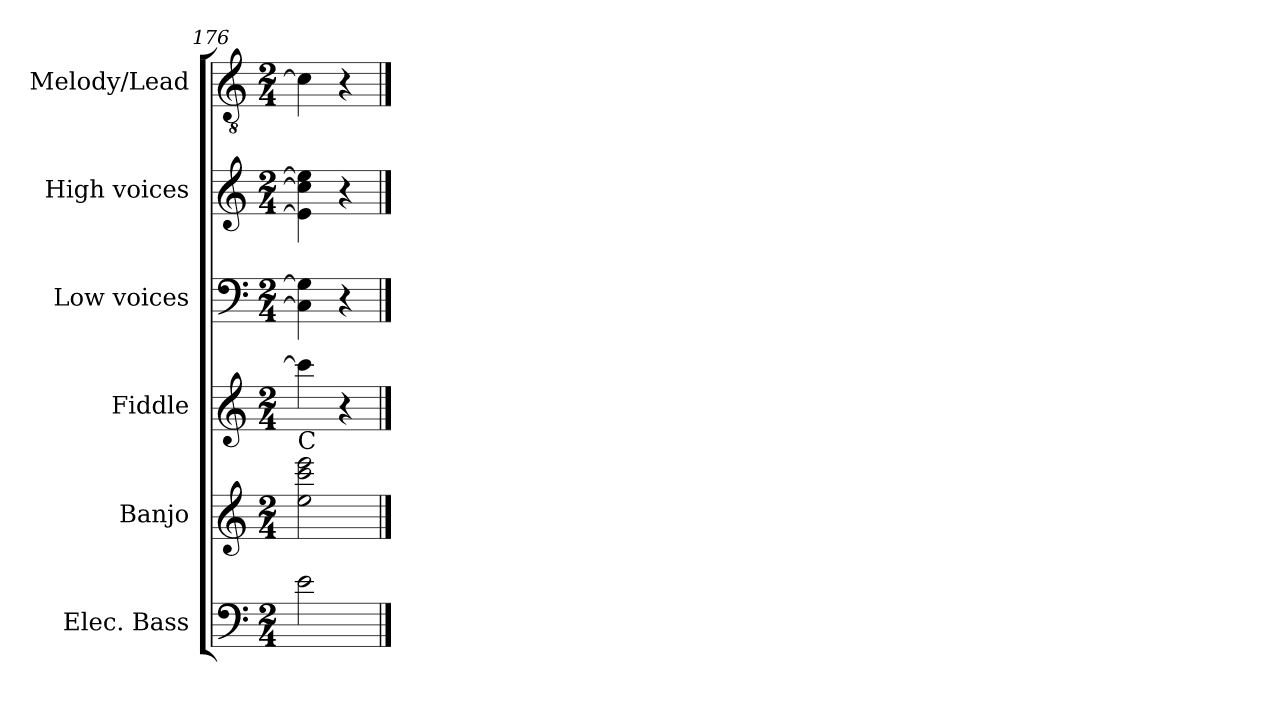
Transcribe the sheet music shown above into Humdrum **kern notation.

**kern	**kern	**kern	**kern	**kern	**kern
*part6	*part5	*part4	*part3	*part2	*part1
*staff6	*staff5	*staff4	*staff3	*staff2	*staff1
*I"Elec. Bass	*I"Banjo	*I"Fiddle	*I"Low voices	*I"High voices	*I"Melody/Lead
*I'E. Bass	*I'Ban.	*	*	*	*
*clefF4	*clefG2	*clefG2	*clefF4	*clefG2	*clefGv2
*ITrd7c12	*ITrd7c12	*	*	*	*ITrd7c12
*k[]	*k[]	*k[]	*k[]	*k[]	*k[]
*C:	*C:	*C:	*C:	*C:	*C:
*M2/4	*M2/4	*M2/4	*M2/4	*M2/4	*M2/4
=176	=176	=176	=176	=176	=176
!	!LO:TX:a:t=C	!	!	!	!
2Ei\	2ei\ 2cci 2eei	4ccci\]	4Ci\] 4Gi]	4ei\] 4cci] 4eei]	4Ci\]
.	.	4r	4r	4r	4r
==	==	==	==	==	==
*-	*-	*-	*-	*-	*-
